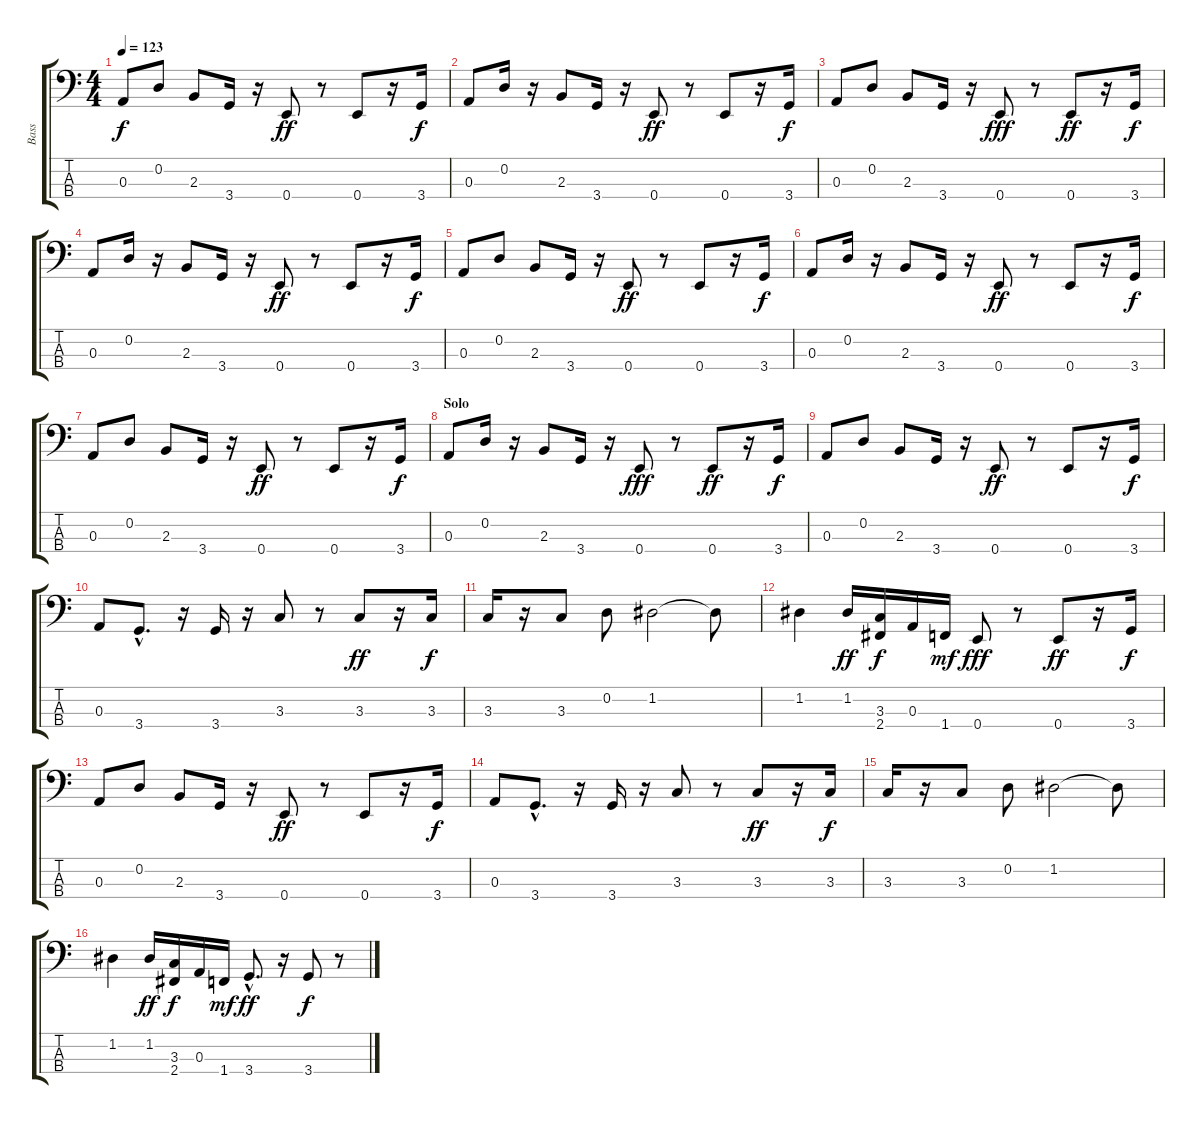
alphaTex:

\track ("Bass" "Bass") {instrument fretlessbass}
\staff {score tabs}
\tuning (G2 D2 A1 E1) {hide}
\ts (4 4)
\tempo 123
\clef f4
\ks c
0.3.8{dy f} 0.2.8 2.3.8 3.4.16 r.16 0.4.8{dy ff} r.8 0.4.8 r.16 3.4.16{dy f} |
0.3.8 0.2.16 r.16 2.3.8 3.4.16 r.16 0.4.8{dy ff} r.8 0.4.8 r.16 3.4.16{dy f} |
0.3.8 0.2.8 2.3.8 3.4.16 r.16 0.4.8{dy fff} r.8 0.4.8{dy ff} r.16 3.4.16{dy f} |
0.3.8 0.2.16 r.16 2.3.8 3.4.16 r.16 0.4.8{dy ff} r.8 0.4.8 r.16 3.4.16{dy f} |
0.3.8 0.2.8 2.3.8 3.4.16 r.16 0.4.8{dy ff} r.8 0.4.8 r.16 3.4.16{dy f} |
0.3.8 0.2.16 r.16 2.3.8 3.4.16 r.16 0.4.8{dy ff} r.8 0.4.8 r.16 3.4.16{dy f} |
0.3.8 0.2.8 2.3.8 3.4.16 r.16 0.4.8{dy ff} r.8 0.4.8 r.16 3.4.16{dy f} |
\section ("" "Solo")
0.3.8 0.2.16 r.16 2.3.8 3.4.16 r.16 0.4.8{dy fff} r.8 0.4.8{dy ff} r.16 3.4.16{dy f} |
0.3.8 0.2.8 2.3.8 3.4.16 r.16 0.4.8{dy ff} r.8 0.4.8 r.16 3.4.16{dy f} |
0.3.8 3.4{hac}.8{d} r.16 3.4.16 r.16 3.3.8 r.8 3.3.8{dy ff} r.16 3.3.16{dy f} |
3.3.16 r.16 3.3.8 0.2.8 1.2.2 1.2{t}.8 |
1.2.4 1.2.16{dy ff} (3.3 2.4).16{dy f} 0.3.16 1.4.16{dy mf} 0.4.8{dy fff} r.8 0.4.8{dy ff} r.16 3.4.16{dy f} |
0.3.8 0.2.8 2.3.8 3.4.16 r.16 0.4.8{dy ff} r.8 0.4.8 r.16 3.4.16{dy f} |
0.3.8 3.4{hac}.8{d} r.16 3.4.16 r.16 3.3.8 r.8 3.3.8{dy ff} r.16 3.3.16{dy f} |
3.3.16 r.16 3.3.8 0.2.8 1.2.2 1.2{t}.8 |
1.2.4 1.2.16{dy ff} (3.3 2.4).16{dy f} 0.3.16 1.4.16{dy mf} 3.4{hac}.8{d dy ff} r.16 3.4.8{dy f} r.8
